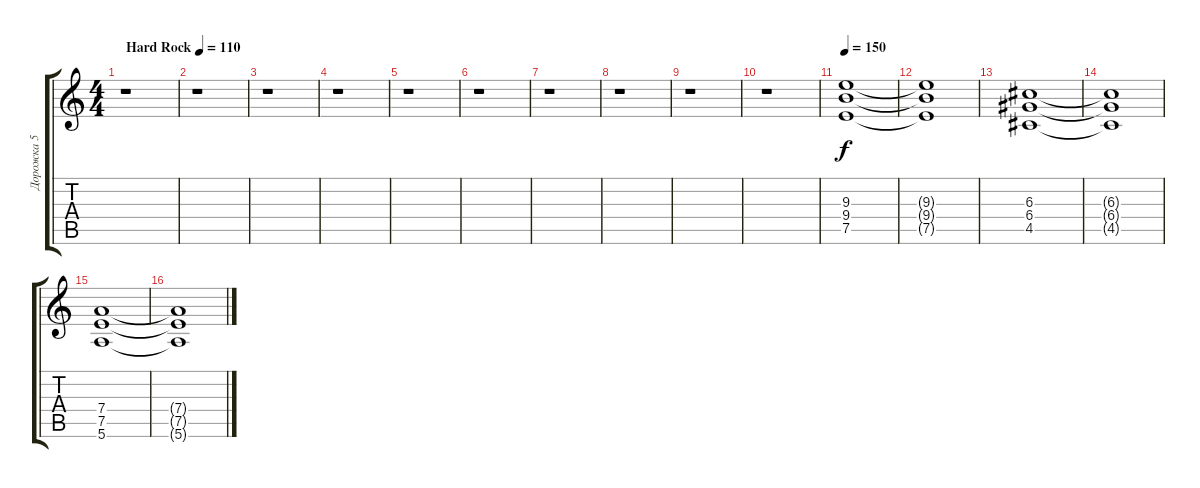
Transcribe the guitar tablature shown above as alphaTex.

\track ("Дорожка 5" "Дорожка 5") {instrument distortionguitar}
\staff {score tabs}
\tuning (E4 B3 G3 D3 A2 E2) {hide}
\ts (4 4)
\tempo (110 "Hard Rock")
\clef g2
\ks c
r.1{dy f instrument distortionguitar} |
r.1 |
r.1 |
r.1 |
r.1 |
r.1 |
r.1 |
r.1 |
r.1 |
r.1 |
\tempo 150
(9.3 9.4 7.5).1 |
(9.3{t} 9.4{t} 7.5{t}).1 |
(6.3 6.4 4.5).1 |
(6.3{t} 6.4{t} 4.5{t}).1 |
(7.4 7.5 5.6).1 |
(7.4{t} 7.5{t} 5.6{t}).1
